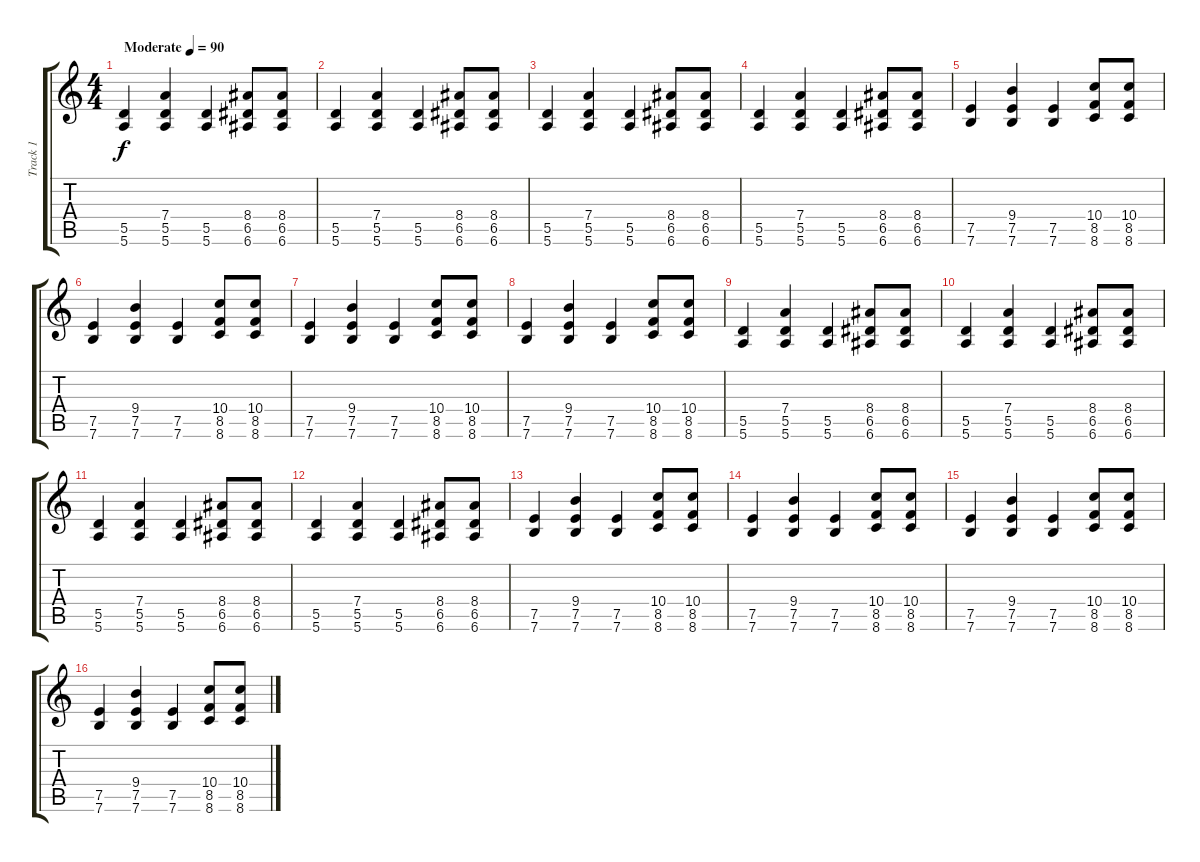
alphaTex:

\track ("Track 1" "Track 1") {instrument distortionguitar}
\staff {score tabs}
\tuning (E4 B3 G3 D3 A2 E2) {hide}
\ts (4 4)
\tempo (90 "Moderate")
\clef g2
\ks c
(5.5 5.6).4{dy f instrument distortionguitar} (7.4 5.5 5.6).4 (5.5 5.6).4 (8.4 6.5 6.6).8 (8.4 6.5 6.6).8 |
(5.5 5.6).4 (7.4 5.5 5.6).4 (5.5 5.6).4 (8.4 6.5 6.6).8 (8.4 6.5 6.6).8 |
(5.5 5.6).4 (7.4 5.5 5.6).4 (5.5 5.6).4 (8.4 6.5 6.6).8 (8.4 6.5 6.6).8 |
(5.5 5.6).4 (7.4 5.5 5.6).4 (5.5 5.6).4 (8.4 6.5 6.6).8 (8.4 6.5 6.6).8 |
(7.5 7.6).4 (9.4 7.5 7.6).4 (7.5 7.6).4 (10.4 8.5 8.6).8 (10.4 8.5 8.6).8 |
(7.5 7.6).4 (9.4 7.5 7.6).4 (7.5 7.6).4 (10.4 8.5 8.6).8 (10.4 8.5 8.6).8 |
(7.5 7.6).4 (9.4 7.5 7.6).4 (7.5 7.6).4 (10.4 8.5 8.6).8 (10.4 8.5 8.6).8 |
(7.5 7.6).4 (9.4 7.5 7.6).4 (7.5 7.6).4 (10.4 8.5 8.6).8 (10.4 8.5 8.6).8 |
(5.5 5.6).4 (7.4 5.5 5.6).4 (5.5 5.6).4 (8.4 6.5 6.6).8 (8.4 6.5 6.6).8 |
(5.5 5.6).4 (7.4 5.5 5.6).4 (5.5 5.6).4 (8.4 6.5 6.6).8 (8.4 6.5 6.6).8 |
(5.5 5.6).4 (7.4 5.5 5.6).4 (5.5 5.6).4 (8.4 6.5 6.6).8 (8.4 6.5 6.6).8 |
(5.5 5.6).4 (7.4 5.5 5.6).4 (5.5 5.6).4 (8.4 6.5 6.6).8 (8.4 6.5 6.6).8 |
(7.5 7.6).4 (9.4 7.5 7.6).4 (7.5 7.6).4 (10.4 8.5 8.6).8 (10.4 8.5 8.6).8 |
(7.5 7.6).4 (9.4 7.5 7.6).4 (7.5 7.6).4 (10.4 8.5 8.6).8 (10.4 8.5 8.6).8 |
(7.5 7.6).4 (9.4 7.5 7.6).4 (7.5 7.6).4 (10.4 8.5 8.6).8 (10.4 8.5 8.6).8 |
(7.5 7.6).4 (9.4 7.5 7.6).4 (7.5 7.6).4 (10.4 8.5 8.6).8 (10.4 8.5 8.6).8
